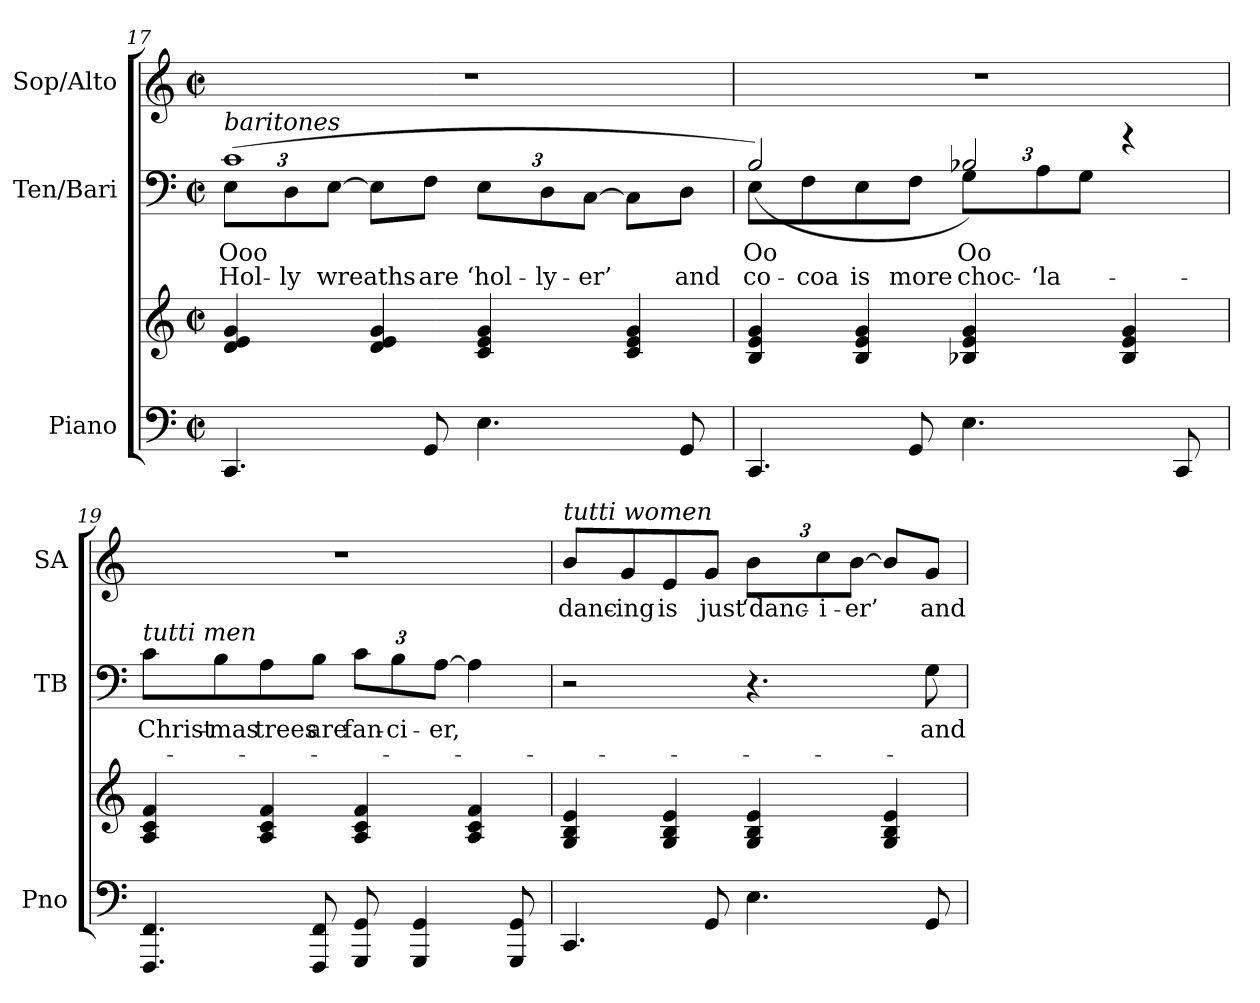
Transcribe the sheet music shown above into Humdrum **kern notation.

**kern	**kern	**kern	**text	**text	**kern	**text
*part3	*part3	*part2	*part2	*part2	*part1	*part1
*staff4	*staff3	*staff2	*staff2	*staff2	*staff1	*staff1
*I"Piano	*	*I"Ten/Bari	*	*	*I"Sop/Alto	*
*I'Pno	*	*I'TB	*	*	*I'SA	*
*clefF4	*clefG2	*clefF4	*	*	*clefG2	*
*k[]	*k[]	*k[]	*	*	*k[]	*
*C:	*C:	*C:	*	*	*C:	*
*M2/2	*M2/2	*M2/2	*	*	*M2/2	*
*met(c|)	*met(c|)	*met(c|)	*	*	*met(c|)	*
=17	=17	=17	=17	=17	=17	=17
!	!	!	!	!LO:LY:b	!	!
*	*	*^	*	*	*	*
!	!	!LO:TX:a:i:t=baritones	!	!	!	!	!
!	!	!	!	!LO:LY:b	!	!	!
4.CC/	4g/ 4e/ 4d/	12E\L	(1c	Ooo	Hol-	1r	.
!	!	!	!	!	!LO:LY:b	!	!
.	.	12D\	.	.	-ly	.	.
!	!	!	!	!	!LO:LY:b	!	!
.	.	[12E\J	.	.	wreaths	.	.
.	4g/ 4e/ 4d/	8E\L]	.	.	.	.	.
!	!	!	!	!	!LO:LY:b	!	!
8GG/	.	8F\J	.	.	are	.	.
!	!	!	!	!	!LO:LY:b	!	!
4.E\	4g/ 4e/ 4c/	12E\L	.	.	‘hol-	.	.
!	!	!	!	!	!LO:LY:b	!	!
.	.	12D\	.	.	-ly-	.	.
!	!	!	!	!	!LO:LY:b	!	!
.	.	[12C\J	.	.	-er’	.	.
.	4g/ 4e/ 4c/	8C\L]	.	.	.	.	.
!	!	!	!	!	!LO:LY:b	!	!
8GG/	.	8D\J	.	.	and	.	.
=18	=18	=18	=18	=18	=18	=18	=18
!	!	!	!	!	!LO:LY:b	!	!
!	!	!	!	!LO:LY:b	!	!	!
4.CC/	4g/ 4e/ 4B/	8E\L	(2B/)	Oo	co-	1r	.
!	!	!	!	!	!LO:LY:b	!	!
.	.	8F\	.	.	-coa	.	.
!	!	!	!	!	!LO:LY:b	!	!
.	4g/ 4e/ 4B/	8E\	.	.	is	.	.
!	!	!	!	!	!LO:LY:b	!	!
8GG/	.	8F\J	.	.	more	.	.
*	*	*Xbrackettup	*	*	*	*	*
!	!	!	!	!	!LO:LY:b	!	!
!	!	!	!	!LO:LY:b	!	!	!
4.E\	4g/ 4e/ 4B-X/	12G\L	2B-X/)	Oo	choc-	.	.
!	!	!	!	!	!LO:LY:b	!	!
.	.	12A\	.	.	-‘la-	.	.
.	.	12G\J	.	.	.	.	.
.	4g/ 4e/ 4B-/	4r	.	.	.	.	.
8CC/	.	.	.	.	.	.	.
*	*	*v	*v	*	*	*	*
!!LO:LB:g=z
=19	=19	=19	=19	=19	=19	=19
!	!	!LO:TX:a:i:t=tutti men	!	!	!	!
!	!	!	!LO:LY:b	!	!	!
4.FF/ 4.FFF/	4f/ 4c/ 4A/	8c\L	Christ-	.	1r	.
!	!	!	!LO:LY:b	!	!	!
.	.	8B\	-mas	.	.	.
!	!	!	!LO:LY:b	!	!	!
.	4f/ 4c/ 4A/	8A\	trees	.	.	.
!	!	!	!LO:LY:b	!	!	!
8FF/ 8FFF/	.	8B\J	are	.	.	.
!	!	!	!LO:LY:b	!	!	!
8GG/ 8GGG/	4f/ 4c/ 4A/	12c\L	fan-	.	.	.
!	!	!	!LO:LY:b	!	!	!
.	.	12B\	-ci-	.	.	.
4GG/ 4GGG/	.	.	.	.	.	.
!	!	!	!LO:LY:b	!	!	!
.	.	[12A\J	-er,	.	.	.
.	4f/ 4c/ 4A/	4A\]	.	.	.	.
8GG/ 8GGG/	.	.	.	.	.	.
=20	=20	=20	=20	=20	=20	=20
!	!	!	!	!	!LO:TX:a:i:t=tutti women	!
!	!	!	!	!	!	!LO:LY:b
4.CC/	4e/ 4B/ 4G/	2r	.	.	8b/L	danc-
!	!	!	!	!	!	!LO:LY:b
.	.	.	.	.	8g/	-ing
!	!	!	!	!	!	!LO:LY:b
.	4e/ 4B/ 4G/	.	.	.	8e/	is
!	!	!	!	!	!	!LO:LY:b
8GG/	.	.	.	.	8g/J	just
*	*	*	*	*	*Xbrackettup	*
!	!	!	!	!	!	!LO:LY:b
4.E\	4e/ 4B/ 4G/	4.r	.	.	12b\L	‘danc-
!	!	!	!	!	!	!LO:LY:b
.	.	.	.	.	12cc\	-i-
!	!	!	!	!	!	!LO:LY:b
.	.	.	.	.	[12b\J	-er’
.	4e/ 4B/ 4G/	.	.	.	8b/L]	.
!	!	!	!LO:LY:b	!	!	!
!	!	!	!	!	!	!LO:LY:b
8GG/	.	8G\	and	.	8g/J	and
=	=	=	=	=	=	=
*-	*-	*-	*-	*-	*-	*-
